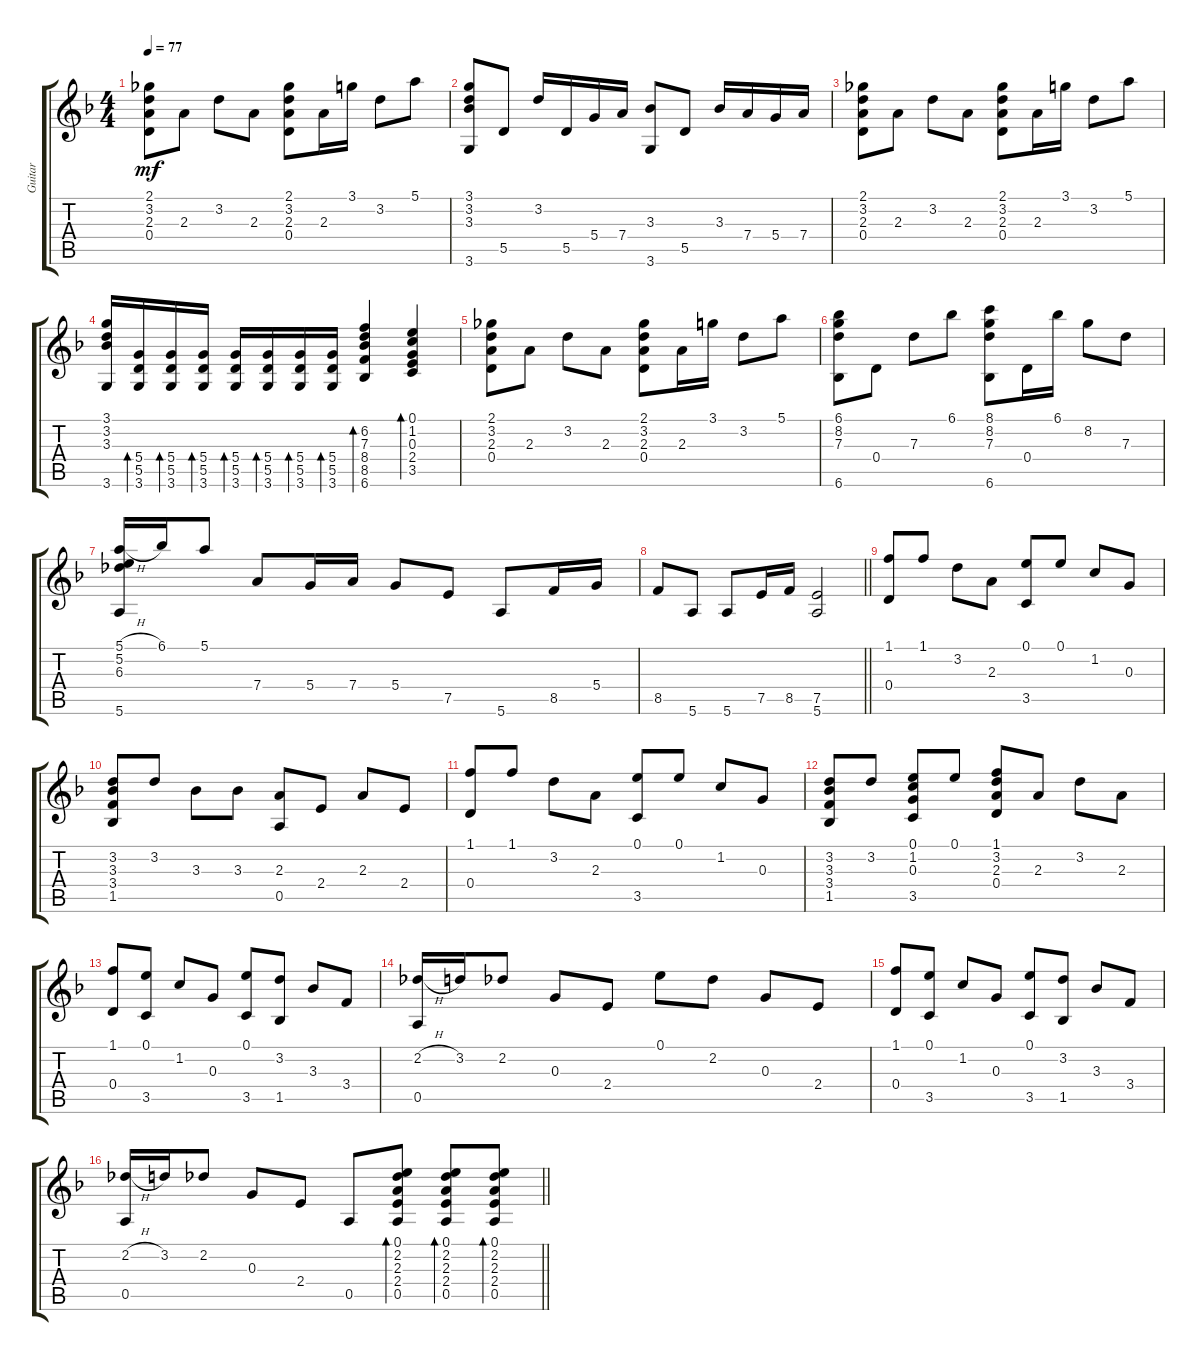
\track ("Guitar" "Guitar") {instrument acousticguitarsteel}
\staff {score tabs}
\tuning (E4 B3 G3 D3 A2 E2) {hide}
\ts (4 4)
\tempo 77
\clef g2
\ks dminor
(2.1 3.2 2.3 0.4).8{dy mf} 2.3.8 3.2.8 2.3.8 (2.1 3.2 2.3 0.4).8 2.3.16 3.1.16 3.2.8 5.1.8 |
(3.1 3.2 3.3 3.6).8 5.5.8 3.2.16 5.5.16 5.4.16 7.4.16 (3.3 3.6).8 5.5.8 3.3.16 7.4.16 5.4.16 7.4.16 |
(2.1 3.2 2.3 0.4).8 2.3.8 3.2.8 2.3.8 (2.1 3.2 2.3 0.4).8 2.3.16 3.1.16 3.2.8 5.1.8 |
(3.1 3.2 3.3 3.6).16 (5.4 5.5 3.6).16{bd 120} (5.4 5.5 3.6).16{bd 120} (5.4 5.5 3.6).16{bd 120} (5.4 5.5 3.6).16{bd 120} (5.4 5.5 3.6).16{bd 120} (5.4 5.5 3.6).16{bd 120} (5.4 5.5 3.6).16{bd 120} (6.2 7.3 8.4 8.5 6.6).4{bd 120} (0.1 1.2 0.3 2.4 3.5).4{bd 120} |
(2.1 3.2 2.3 0.4).8 2.3.8 3.2.8 2.3.8 (2.1 3.2 2.3 0.4).8 2.3.16 3.1.16 3.2.8 5.1.8 |
(6.1 8.2 7.3 6.6).8 0.4.8 7.3.8 6.1.8 (8.1 8.2 7.3 6.6).8 0.4.16 6.1.16 8.2.8 7.3.8 |
(5.1{h} 5.2 6.3 5.6).16 6.1.16 5.1.8 7.4.8 5.4.16 7.4.16 5.4.8 7.5.8 5.6.8 8.5.16 5.4.16 |
\barLineRight lightlight
8.5.8 5.6.8 5.6.8 7.5.16 8.5.16 (7.5 5.6).2 |
(1.1 0.4).8 1.1.8 3.2.8 2.3.8 (0.1 3.5).8 0.1.8 1.2.8 0.3.8 |
(3.2 3.3 3.4 1.5).8 3.2.8 3.3.8 3.3.8 (2.3 0.5).8 2.4.8 2.3.8 2.4.8 |
(1.1 0.4).8 1.1.8 3.2.8 2.3.8 (0.1 3.5).8 0.1.8 1.2.8 0.3.8 |
(3.2 3.3 3.4 1.5).8 3.2.8 (0.1 1.2 0.3 3.5).8 0.1.8 (1.1 3.2 2.3 0.4).8 2.3.8 3.2.8 2.3.8 |
(1.1 0.4).8 (0.1 3.5).8 1.2.8 0.3.8 (0.1 3.5).8 (3.2 1.5).8 3.3.8 3.4.8 |
(2.2{h} 0.5).16 3.2.16 2.2.8 0.3.8 2.4.8 0.1.8 2.2.8 0.3.8 2.4.8 |
(1.1 0.4).8 (0.1 3.5).8 1.2.8 0.3.8 (0.1 3.5).8 (3.2 1.5).8 3.3.8 3.4.8 |
\barLineRight lightlight
(2.2{h} 0.5).16 3.2.16 2.2.8 0.3.8 2.4.8 0.5.8 (0.1 2.2 2.3 2.4 0.5).8{bd 120} (0.1 2.2 2.3 2.4 0.5).8{bd 120} (0.1 2.2 2.3 2.4 0.5).8{bd 120}
